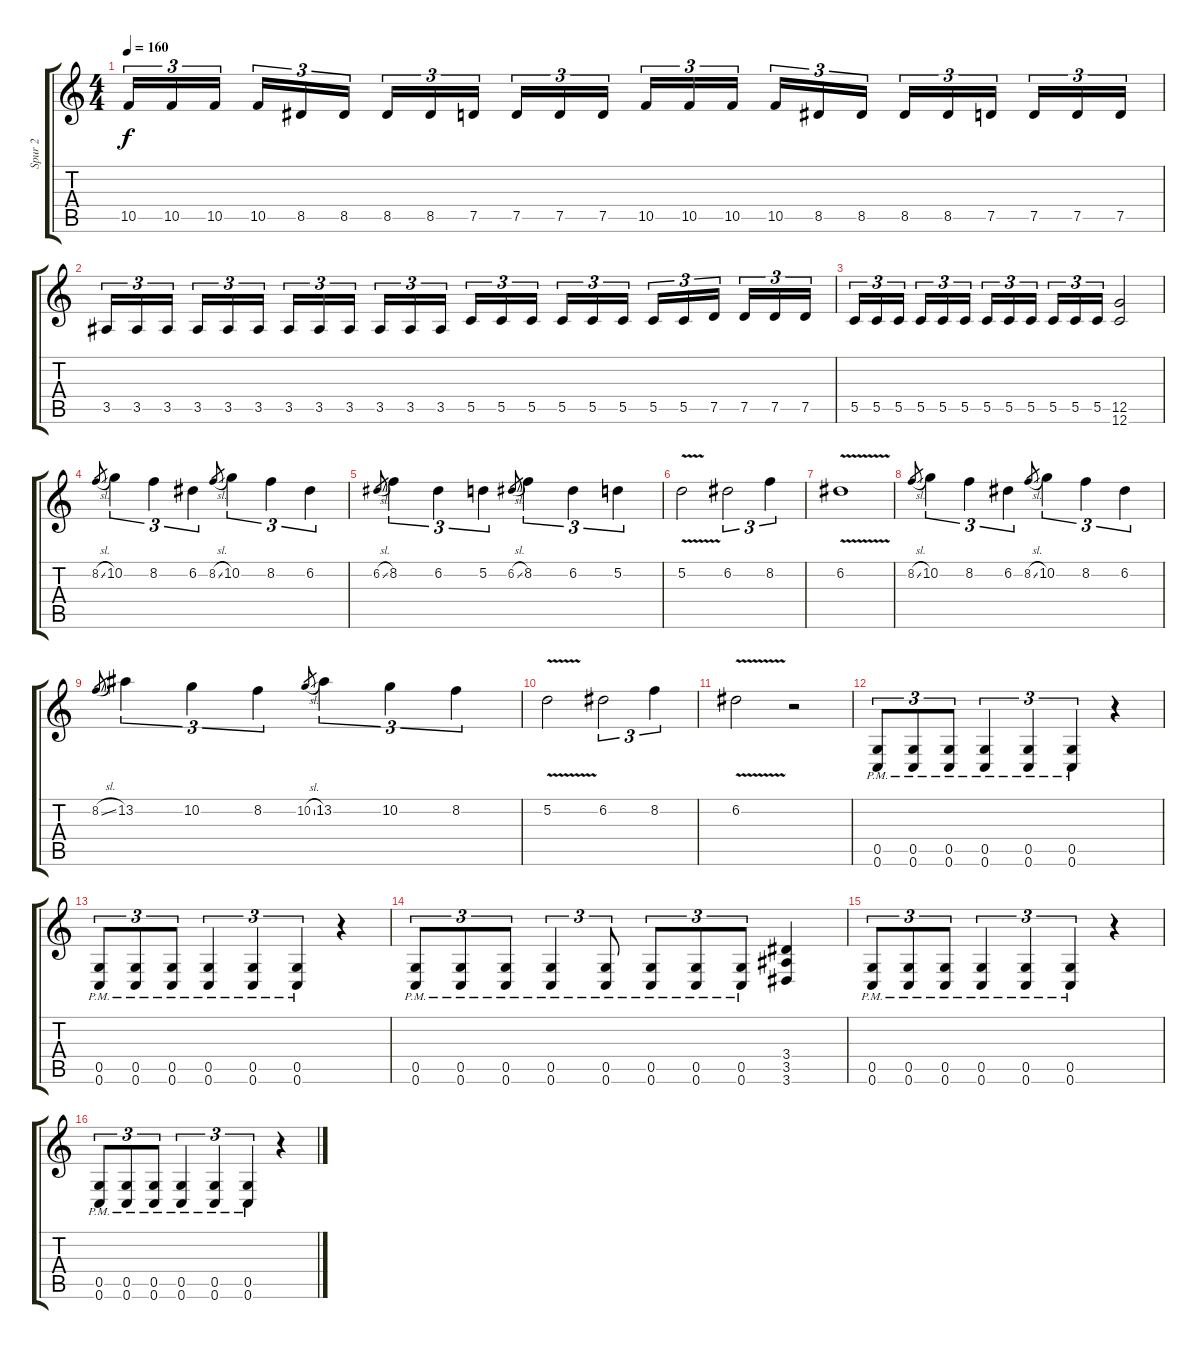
\track ("Spur 2" "Spur 2") {instrument distortionguitar}
\staff {score tabs}
\tuning (D4 A3 F3 C3 G2 C2) {hide}
\ts (4 4)
\tempo 160
\clef g2
\ks c
10.5.16{tu (3 2) dy f} 10.5.16{tu (3 2)} 10.5.16{tu (3 2) beam splitsecondary} 10.5.16{tu (3 2)} 8.5.16{tu (3 2)} 8.5.16{tu (3 2)} 8.5.16{tu (3 2)} 8.5.16{tu (3 2)} 7.5.16{tu (3 2) beam splitsecondary} 7.5.16{tu (3 2)} 7.5.16{tu (3 2)} 7.5.16{tu (3 2)} 10.5.16{tu (3 2)} 10.5.16{tu (3 2)} 10.5.16{tu (3 2) beam splitsecondary} 10.5.16{tu (3 2)} 8.5.16{tu (3 2)} 8.5.16{tu (3 2)} 8.5.16{tu (3 2)} 8.5.16{tu (3 2)} 7.5.16{tu (3 2) beam splitsecondary} 7.5.16{tu (3 2)} 7.5.16{tu (3 2)} 7.5.16{tu (3 2)} |
3.5.16{tu (3 2)} 3.5.16{tu (3 2)} 3.5.16{tu (3 2) beam splitsecondary} 3.5.16{tu (3 2)} 3.5.16{tu (3 2)} 3.5.16{tu (3 2)} 3.5.16{tu (3 2)} 3.5.16{tu (3 2)} 3.5.16{tu (3 2) beam splitsecondary} 3.5.16{tu (3 2)} 3.5.16{tu (3 2)} 3.5.16{tu (3 2)} 5.5.16{tu (3 2)} 5.5.16{tu (3 2)} 5.5.16{tu (3 2) beam splitsecondary} 5.5.16{tu (3 2)} 5.5.16{tu (3 2)} 5.5.16{tu (3 2)} 5.5.16{tu (3 2)} 5.5.16{tu (3 2)} 7.5.16{tu (3 2) beam splitsecondary} 7.5.16{tu (3 2)} 7.5.16{tu (3 2)} 7.5.16{tu (3 2)} |
5.5.16{tu (3 2)} 5.5.16{tu (3 2)} 5.5.16{tu (3 2) beam splitsecondary} 5.5.16{tu (3 2)} 5.5.16{tu (3 2)} 5.5.16{tu (3 2)} 5.5.16{tu (3 2)} 5.5.16{tu (3 2)} 5.5.16{tu (3 2) beam splitsecondary} 5.5.16{tu (3 2)} 5.5.16{tu (3 2)} 5.5.16{tu (3 2)} (12.5 12.6).2 |
8.2{sl}.8{gr} 10.2.4{tu (3 2)} 8.2.4{tu (3 2)} 6.2.4{tu (3 2)} 8.2{sl}.8{gr} 10.2.4{tu (3 2)} 8.2.4{tu (3 2)} 6.2.4{tu (3 2)} |
6.2{sl}.8{gr} 8.2.4{tu (3 2)} 6.2.4{tu (3 2)} 5.2.4{tu (3 2)} 6.2{sl}.8{gr} 8.2.4{tu (3 2)} 6.2.4{tu (3 2)} 5.2.4{tu (3 2)} |
5.2{v}.2 6.2.2{tu (3 2)} 8.2.4{tu (3 2)} |
6.2{v}.1 |
8.2{sl}.8{gr} 10.2.4{tu (3 2)} 8.2.4{tu (3 2)} 6.2.4{tu (3 2)} 8.2{sl}.8{gr} 10.2.4{tu (3 2)} 8.2.4{tu (3 2)} 6.2.4{tu (3 2)} |
8.2{sl}.8{gr} 13.2.4{tu (3 2)} 10.2.4{tu (3 2)} 8.2.4{tu (3 2)} 10.2{sl}.8{gr} 13.2.4{tu (3 2)} 10.2.4{tu (3 2)} 8.2.4{tu (3 2)} |
5.2{v}.2 6.2.2{tu (3 2)} 8.2.4{tu (3 2)} |
6.2{v}.2 r.2 |
(0.5{pm} 0.6{pm}).8{tu (3 2)} (0.5{pm} 0.6{pm}).8{tu (3 2)} (0.5{pm} 0.6{pm}).8{tu (3 2)} (0.5{pm} 0.6{pm}).4{tu (3 2)} (0.5{pm} 0.6{pm}).4{tu (3 2)} (0.5{pm} 0.6{pm}).4{tu (3 2)} r.4 |
(0.5{pm} 0.6{pm}).8{tu (3 2)} (0.5{pm} 0.6{pm}).8{tu (3 2)} (0.5{pm} 0.6{pm}).8{tu (3 2)} (0.5{pm} 0.6{pm}).4{tu (3 2)} (0.5{pm} 0.6{pm}).4{tu (3 2)} (0.5{pm} 0.6{pm}).4{tu (3 2)} r.4 |
(0.5{pm} 0.6{pm}).8{tu (3 2)} (0.5{pm} 0.6{pm}).8{tu (3 2)} (0.5{pm} 0.6{pm}).8{tu (3 2)} (0.5{pm} 0.6{pm}).4{tu (3 2)} (0.5{pm} 0.6{pm}).8{tu (3 2)} (0.5{pm} 0.6{pm}).8{tu (3 2)} (0.5{pm} 0.6{pm}).8{tu (3 2)} (0.5{pm} 0.6{pm}).8{tu (3 2)} (3.4 3.5 3.6).4 |
(0.5{pm} 0.6{pm}).8{tu (3 2)} (0.5{pm} 0.6{pm}).8{tu (3 2)} (0.5{pm} 0.6{pm}).8{tu (3 2)} (0.5{pm} 0.6{pm}).4{tu (3 2)} (0.5{pm} 0.6{pm}).4{tu (3 2)} (0.5{pm} 0.6{pm}).4{tu (3 2)} r.4 |
(0.5{pm} 0.6{pm}).8{tu (3 2)} (0.5{pm} 0.6{pm}).8{tu (3 2)} (0.5{pm} 0.6{pm}).8{tu (3 2)} (0.5{pm} 0.6{pm}).4{tu (3 2)} (0.5{pm} 0.6{pm}).4{tu (3 2)} (0.5{pm} 0.6{pm}).4{tu (3 2)} r.4
